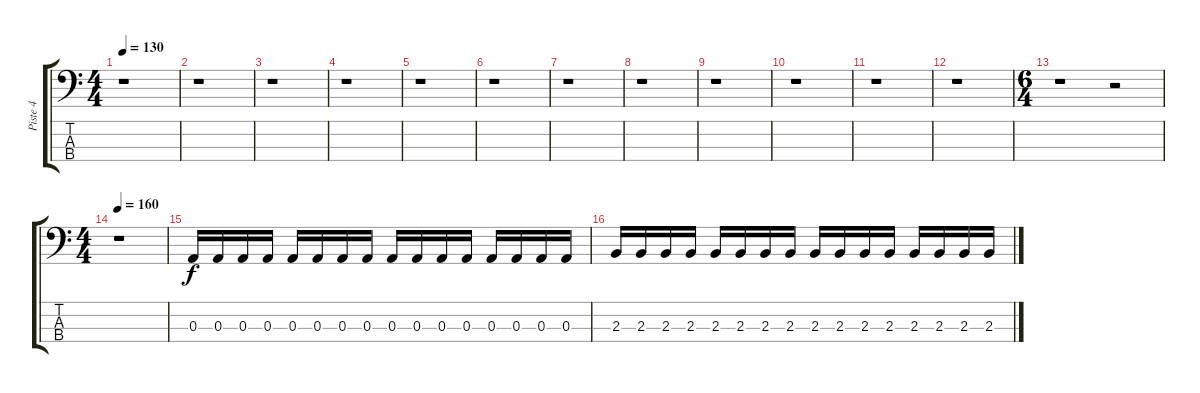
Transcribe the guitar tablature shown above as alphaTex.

\track ("Piste 4" "Piste 4") {instrument electricbassfinger}
\staff {score tabs}
\tuning (G2 D2 A1 E1) {hide}
\ts (4 4)
\tempo 130
\clef f4
\ks c
r.1{dy f} |
r.1 |
r.1 |
r.1 |
r.1 |
r.1 |
r.1 |
r.1 |
r.1 |
r.1 |
r.1 |
r.1 |
\ts (6 4)
r.1 r.2 |
\ts (4 4)
\tempo 160
r.1 |
0.3.16 0.3.16 0.3.16 0.3.16 0.3.16 0.3.16 0.3.16 0.3.16 0.3.16 0.3.16 0.3.16 0.3.16 0.3.16 0.3.16 0.3.16 0.3.16 |
2.3.16 2.3.16 2.3.16 2.3.16 2.3.16 2.3.16 2.3.16 2.3.16 2.3.16 2.3.16 2.3.16 2.3.16 2.3.16 2.3.16 2.3.16 2.3.16
